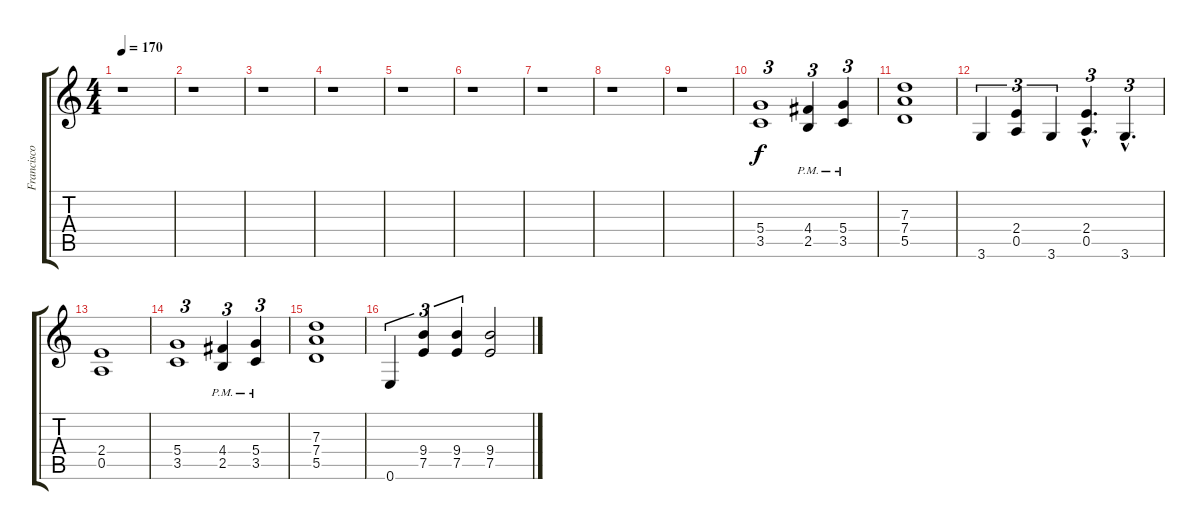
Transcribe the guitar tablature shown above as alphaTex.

\track ("Francisco Laguna" "Francisco ") {instrument distortionguitar}
\staff {score tabs}
\tuning (E4 B3 G3 D3 A2 E2) {hide}
\ts (4 4)
\tempo 170
\clef g2
\ks c
r.1{dy f instrument distortionguitar} |
r.1 |
r.1 |
r.1 |
r.1 |
r.1 |
r.1 |
r.1 |
r.1 |
(5.4 3.5).1{tu (3 2)} (4.4{pm} 2.5{pm}).4{tu (3 2)} (5.4{pm} 3.5{pm}).4{tu (3 2)} |
(7.3 7.4 5.5).1 |
3.6.4{tu (3 2)} (2.4 0.5).4{tu (3 2)} 3.6.4{tu (3 2)} (2.4{hac} 0.5{hac}).4{d tu (3 2)} 3.6{hac}.4{d tu (3 2)} |
(2.4 0.5).1 |
(5.4 3.5).1{tu (3 2)} (4.4{pm} 2.5{pm}).4{tu (3 2)} (5.4{pm} 3.5{pm}).4{tu (3 2)} |
(7.3 7.4 5.5).1 |
0.6.4{tu (3 2)} (9.4 7.5).4{tu (3 2)} (9.4 7.5).4{tu (3 2)} (9.4 7.5).2
